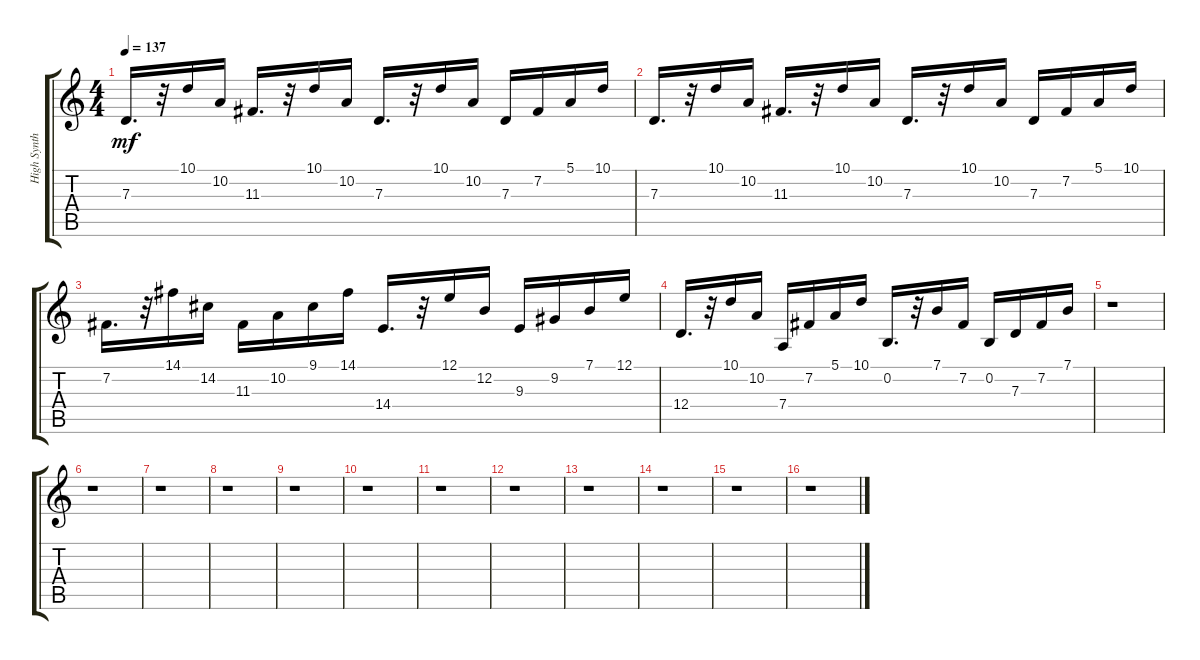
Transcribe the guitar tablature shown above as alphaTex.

\track ("High Synth" "High Synth") {instrument lead7fifths}
\staff {score tabs}
\tuning (E4 B3 G3 D3 A2 E2) {hide}
\ts (4 4)
\tempo 137
\clef g2
\ks c
7.3.16{d dy mf} r.32 10.1.16 10.2.16 11.3.16{d} r.32 10.1.16 10.2.16 7.3.16{d} r.32 10.1.16 10.2.16 7.3.16 7.2.16 5.1.16 10.1.16 |
7.3.16{d} r.32 10.1.16 10.2.16 11.3.16{d} r.32 10.1.16 10.2.16 7.3.16{d} r.32 10.1.16 10.2.16 7.3.16 7.2.16 5.1.16 10.1.16 |
7.2.16{d} r.32 14.1.16 14.2.16 11.3.16 10.2.16 9.1.16 14.1.16 14.4.16{d} r.32 12.1.16 12.2.16 9.3.16 9.2.16 7.1.16 12.1.16 |
12.4.16{d} r.32 10.1.16 10.2.16 7.4.16 7.2.16 5.1.16 10.1.16 0.2.16{d} r.32 7.1.16 7.2.16 0.2.16 7.3.16 7.2.16 7.1.16 |
r.1 |
r.1 |
r.1 |
r.1 |
r.1 |
r.1 |
r.1 |
r.1 |
r.1 |
r.1 |
r.1 |
r.1
